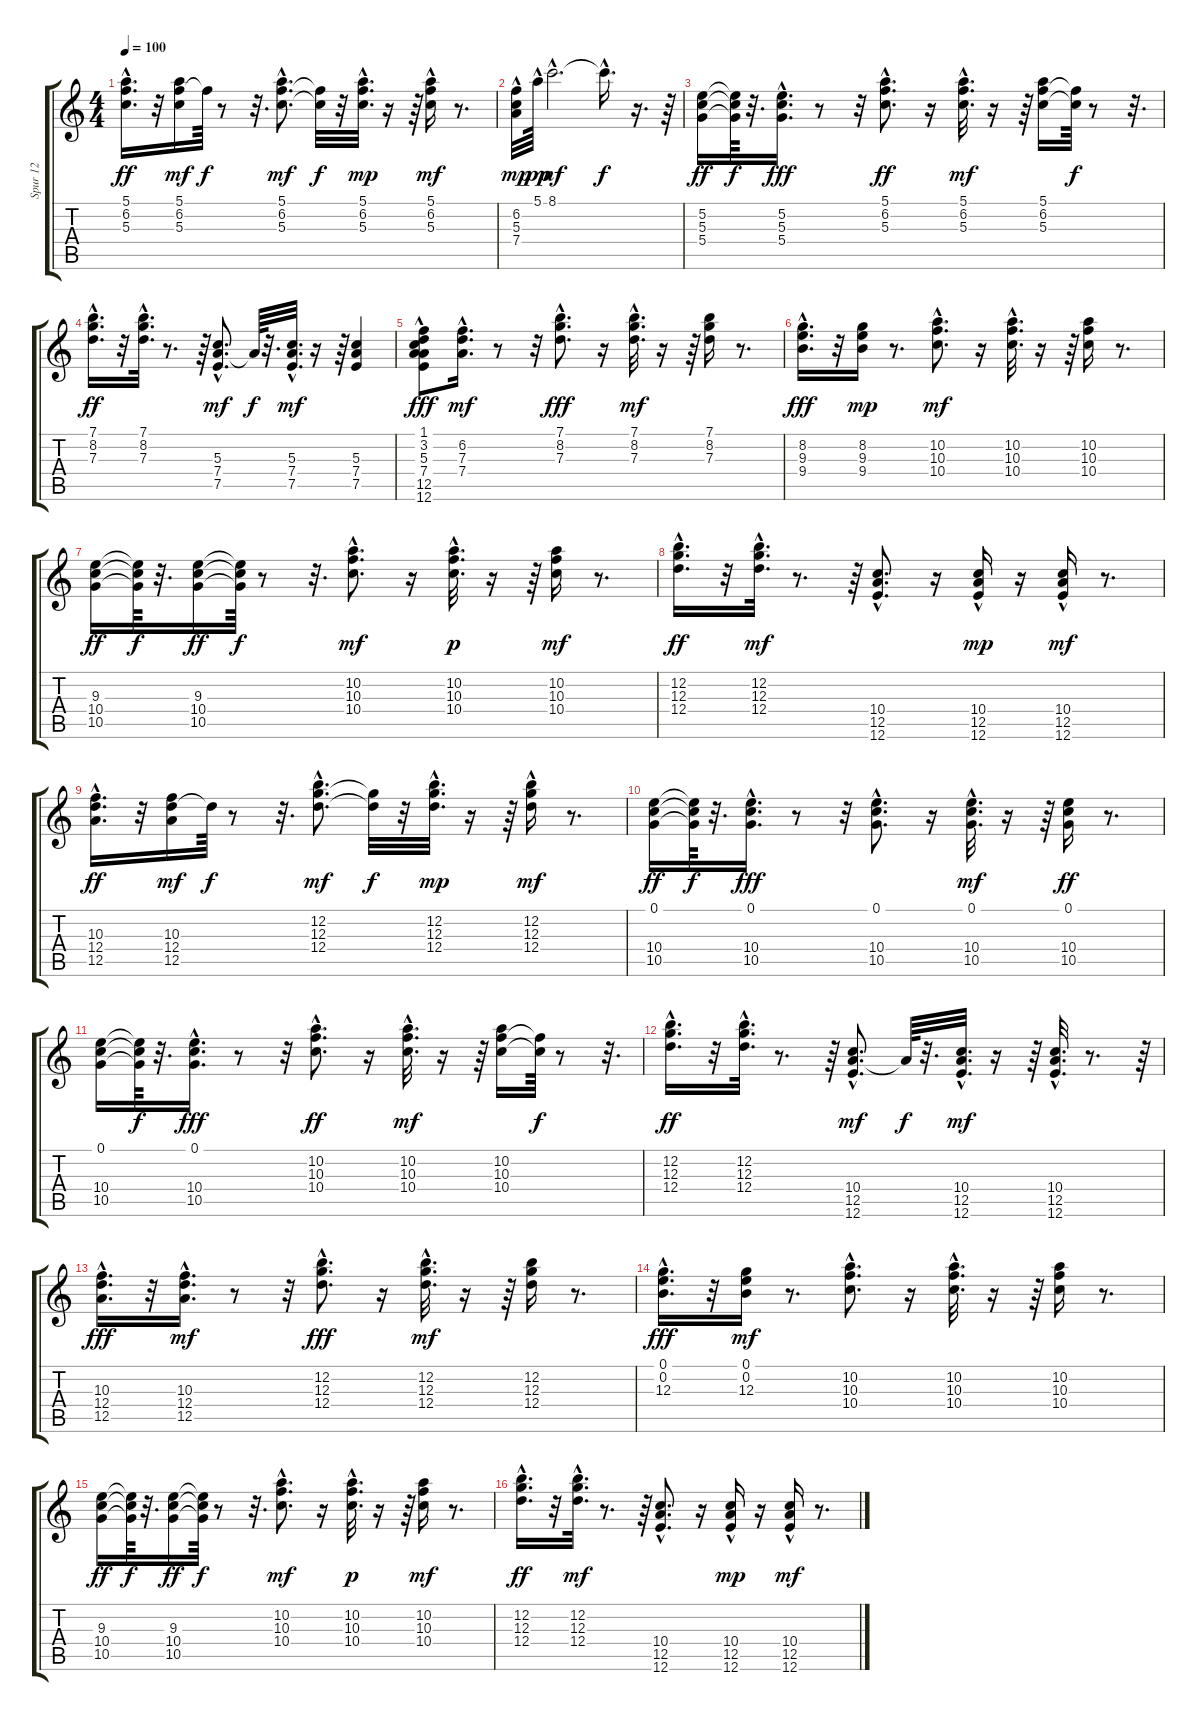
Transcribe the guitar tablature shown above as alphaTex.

\track ("Spur 12" "Spur 12") {instrument acousticguitarsteel}
\staff {score tabs}
\tuning (E4 B3 G3 D3 A2 E2) {hide}
\ts (4 4)
\tempo 100
\clef g2
\ks c
(5.1 6.2{hac} 5.3{hac}).16{d dy ff} r.32 (5.1 6.2 5.3).16{dy mf} 6.2{t}.64{dy f} r.8 r.32{d} (5.1{hac} 6.2{hac} 5.3{hac}).8{d dy mf} (6.2{t} 5.3{t}).32{dy f} r.32 (5.1{hac} 6.2{hac} 5.3{hac}).32{d dy mp} r.16 r.64 (5.1 6.2 5.3{hac}).16{dy mf} r.8{d} |
(6.2{hac} 5.3{hac} 7.4{hac}).32{dy mp} 5.1{hac}.64{dy pp} 8.1{hac}.2{d dy mf} 8.1{hac t}.16{d dy f} r.16{d} r.64 |
(5.2 5.3 5.4).16{dy ff} (5.2{t} 5.3{t} 5.4{t}).64{dy f} r.32{d} (5.2{hac} 5.3{hac} 5.4{hac}).16{d dy fff} r.8 r.32 (5.1{hac} 6.2{hac} 5.3{hac}).8{d dy ff} r.16 (5.1{hac} 6.2{hac} 5.3{hac}).32{d dy mf} r.16 r.64 (5.1 6.2 5.3).16 (6.2{t} 5.3{t}).64{dy f} r.8 r.32{d} |
(7.1{hac} 8.2{hac} 7.3{hac}).16{d dy ff} r.32 (7.1{hac} 8.2{hac} 7.3{hac}).32{d} r.8{d} r.64 (5.3{hac} 7.4{hac} 7.5{hac}).8{d dy mf} 7.4{t}.64{dy f} r.32{d} (5.3 7.4 7.5{hac}).32{d dy mf} r.16 r.64 (5.3 7.4 7.5).4 |
(1.1 3.2{hac} 5.3 7.4 12.5 12.6).8{dy fff} (6.2{hac} 7.3{hac} 7.4{hac}).16{d dy mf} r.8 r.32 (7.1 8.2{hac} 7.3{hac}).8{d dy fff} r.16 (7.1{hac} 8.2{hac} 7.3{hac}).32{d dy mf} r.16 r.64 (7.1 8.2 7.3).16 r.8{d} |
(8.2{hac} 9.3{hac} 9.4{hac}).16{d dy fff} r.32 (8.2 9.3 9.4).16{dy mp} r.8{d} (10.2{hac} 10.3{hac} 10.4{hac}).8{d dy mf} r.16 (10.2{hac} 10.3{hac} 10.4{hac}).32{d} r.16 r.64 (10.2 10.3 10.4).16 r.8{d} |
(9.3 10.4 10.5).16{dy ff} (9.3{t} 10.4{t} 10.5{t}).64{dy f} r.32{d} (9.3 10.4 10.5).16{dy ff} (9.3{t} 10.4{t} 10.5{t}).64{dy f} r.8 r.32{d} (10.2 10.3{hac} 10.4{hac}).8{d dy mf} r.16 (10.2{hac} 10.3{hac} 10.4{hac}).32{d dy p} r.16 r.64 (10.2 10.3 10.4).16{dy mf} r.8{d} |
(12.2{hac} 12.3{hac} 12.4{hac}).16{d dy ff} r.32 (12.2{hac} 12.3 12.4{hac}).32{d dy mf} r.8{d} r.64 (10.4 12.5{hac} 12.6).8{d} r.16 (10.4{hac} 12.5 12.6{hac}).16{dy mp} r.16 (10.4 12.5 12.6{hac}).16{dy mf} r.8{d} |
(10.3 12.4{hac} 12.5{hac}).16{d dy ff} r.32 (10.3 12.4 12.5).16{dy mf} 12.4{t}.64{dy f} r.8 r.32{d} (12.2{hac} 12.3{hac} 12.4{hac}).8{d dy mf} (12.3{t} 12.4{t}).32{dy f} r.32 (12.2{hac} 12.3{hac} 12.4{hac}).32{d dy mp} r.16 r.64 (12.2 12.3 12.4{hac}).16{dy mf} r.8{d} |
(0.1 10.4 10.5).16{dy ff} (0.1{t} 10.4{t} 10.5{t}).64{dy f} r.32{d} (0.1{hac} 10.4{hac} 10.5{hac}).16{d dy fff} r.8 r.32 (0.1{hac} 10.4{hac} 10.5{hac}).8{d} r.16 (0.1{hac} 10.4{hac} 10.5{hac}).32{d dy mf} r.16 r.64 (0.1 10.4 10.5).16{dy ff} r.8{d} |
(0.1 10.4 10.5).16 (0.1{t} 10.4{t} 10.5{t}).64{dy f} r.32{d} (0.1{hac} 10.4{hac} 10.5{hac}).16{d dy fff} r.8 r.32 (10.2{hac} 10.3{hac} 10.4{hac}).8{d dy ff} r.16 (10.2{hac} 10.3{hac} 10.4{hac}).32{d dy mf} r.16 r.64 (10.2 10.3 10.4).16 (10.3{t} 10.4{t}).64{dy f} r.8 r.32{d} |
(12.2{hac} 12.3{hac} 12.4{hac}).16{d dy ff} r.32 (12.2{hac} 12.3{hac} 12.4{hac}).32{d} r.8{d} r.64 (10.4{hac} 12.5{hac} 12.6{hac}).8{d dy mf} 12.5{t}.64{dy f} r.32{d} (10.4 12.5 12.6{hac}).32{d dy mf} r.16 r.64 (10.4{hac} 12.5{hac} 12.6{hac}).32{d} r.8{d} r.64 |
(10.3 12.4{hac} 12.5).16{d dy fff} r.32 (10.3{hac} 12.4{hac} 12.5{hac}).16{d dy mf} r.8 r.32 (12.2 12.3{hac} 12.4{hac}).8{d dy fff} r.16 (12.2{hac} 12.3{hac} 12.4{hac}).32{d dy mf} r.16 r.64 (12.2 12.3 12.4).16 r.8{d} |
(0.1{hac} 0.2{hac} 12.3{hac}).16{d dy fff} r.32 (0.1 0.2 12.3).16{dy mf} r.8{d} (10.2{hac} 10.3{hac} 10.4{hac}).8{d} r.16 (10.2{hac} 10.3{hac} 10.4{hac}).32{d} r.16 r.64 (10.2 10.3 10.4).16 r.8{d} |
(9.3 10.4 10.5).16{dy ff} (9.3{t} 10.4{t} 10.5{t}).64{dy f} r.32{d} (9.3 10.4 10.5).16{dy ff} (9.3{t} 10.4{t} 10.5{t}).64{dy f} r.8 r.32{d} (10.2 10.3{hac} 10.4{hac}).8{d dy mf} r.16 (10.2{hac} 10.3{hac} 10.4{hac}).32{d dy p} r.16 r.64 (10.2 10.3 10.4).16{dy mf} r.8{d} |
(12.2{hac} 12.3{hac} 12.4{hac}).16{d dy ff} r.32 (12.2{hac} 12.3 12.4{hac}).32{d dy mf} r.8{d} r.64 (10.4 12.5{hac} 12.6).8{d} r.16 (10.4{hac} 12.5 12.6{hac}).16{dy mp} r.16 (10.4 12.5 12.6{hac}).16{dy mf} r.8{d}
